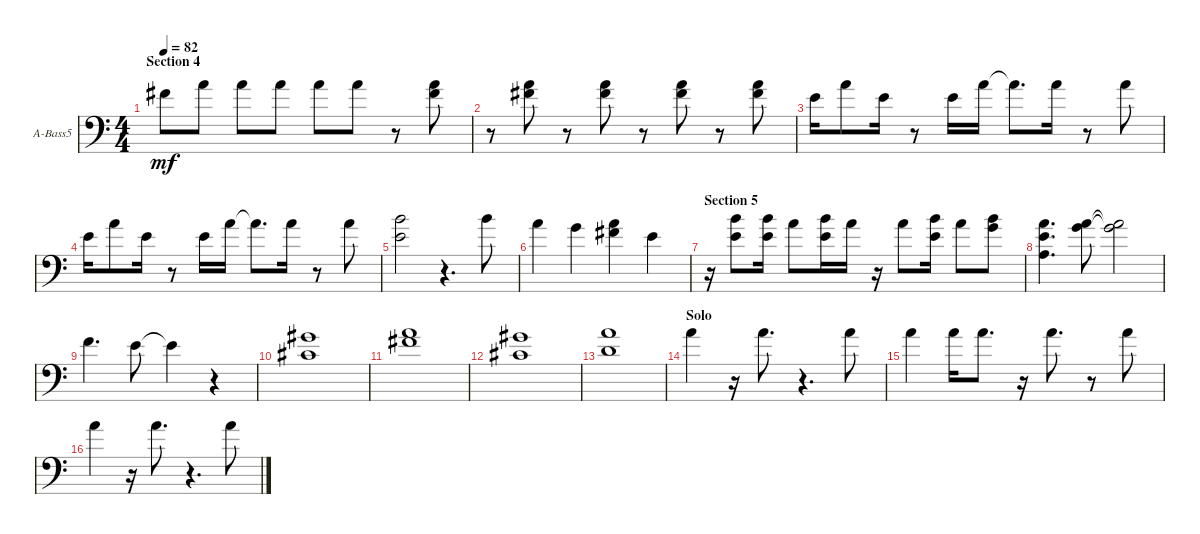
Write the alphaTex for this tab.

\bracketExtendMode groupsimilarinstruments
\firstSystemTrackNameOrientation horizontal
\otherSystemsTrackNameOrientation horizontal
\track ("keys2" "A-Bass5") {instrument electricpiano1}
\staff {score}
\tuning (G2 D2 A1 E1 B0)
\displaytranspose 12
\ts (4 4)
\section ("" "Section 4")
\tempo 82
\clef f4
\ks aminor
11.1.8{dy mf} 14.1.8 14.1.8 14.1.8 14.1.8 14.1.8 r.8 (14.1 16.2).8 |
r.8 (14.1 16.2).8 r.8 (14.1 16.2).8 r.8 (14.1 16.2).8 r.8 (14.1 16.2).8 |
14.2.16 14.1.8 14.2.16 r.8 14.2.16 14.1.16 14.1{t}.8{d} 14.1.16 r.8 14.1.8 |
14.2.16 14.1.8 14.2.16 r.8 14.2.16 14.1.16 14.1{t}.8{d} 14.1.16 r.8 14.1.8 |
(16.1 14.2).2 r.4{d} 16.1.8 |
14.1.4 12.1.4 (14.1 16.2).4 9.1.4 |
\section ("" "Section 5")
r.16 (16.1 14.2).8 (16.1 14.2).16 14.1.8 (16.1 14.2).16 14.1.16 r.16 14.1.8 (16.1 14.2).16 14.1.8 (16.1 17.2).8 |
(14.1 14.2 12.3).4{d} (14.1 17.2).8 (14.1{t} 17.2{t}).2 |
10.1.4{d} 9.1.8 9.1{t}.4 r.4 |
(13.1 11.2).1 |
(14.1 16.2).1 |
(13.1 11.2).1 |
(14.1 12.2).1 |
\section ("" "Solo")
14.1.4 r.16 14.1.8{d} r.4{d} 14.1.8 |
14.1.4 14.1.16 14.1.8{d} r.16 14.1.8{d} r.8 14.1.8 |
14.1.4 r.16 14.1.8{d} r.4{d} 14.1.8
